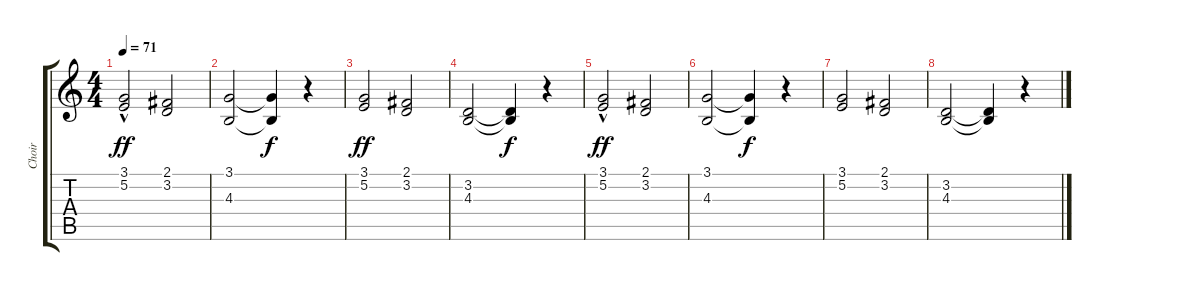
\track ("Choir" "Choir") {instrument choiraahs}
\staff {score tabs}
\tuning (E4 B3 G3 D3 A2 E2) {hide}
\ts (4 4)
\tempo 71
\clef g2
\ks c
(3.1 5.2{hac}).2{dy ff} (2.1 3.2).2 |
(3.1 4.3).2 (3.1{t} 4.3{t}).4{dy f} r.4 |
(3.1 5.2).2{dy ff} (2.1 3.2).2 |
(3.2 4.3).2 (3.2{t} 4.3{t}).4{dy f} r.4 |
(3.1 5.2{hac}).2{dy ff} (2.1 3.2).2 |
(3.1 4.3).2 (3.1{t} 4.3{t}).4{dy f} r.4 |
(3.1 5.2).2 (2.1 3.2).2 |
(3.2 4.3).2 (3.2{t} 4.3{t}).4 r.4
